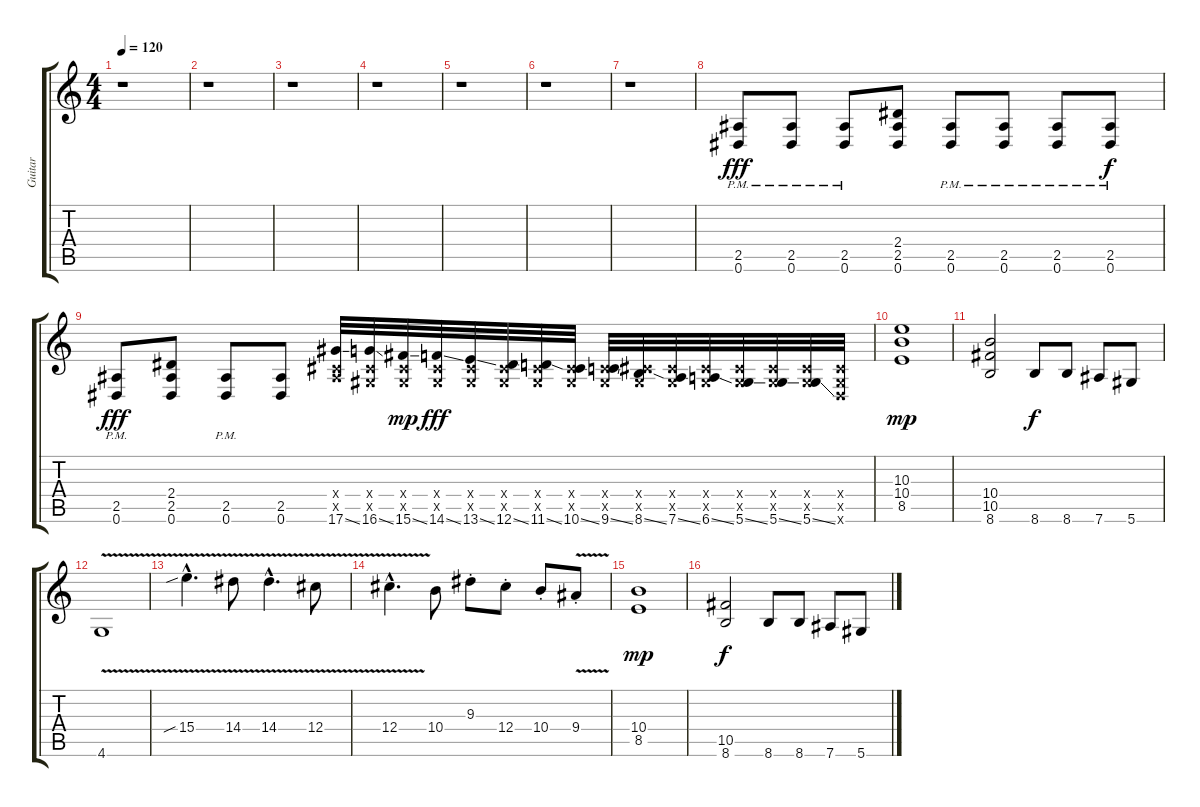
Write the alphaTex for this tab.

\track ("Guitar" "Guitar") {instrument distortionguitar}
\staff {score tabs}
\tuning (Eb4 Bb3 Gb3 Db3 Ab2 Eb2) {hide}
\ts (4 4)
\tempo 120
\clef g2
\ks c
r.1{dy fff} |
r.1 |
r.1 |
r.1 |
r.1 |
r.1 |
r.1 |
\section ("" "")
(2.5{pm} 0.6{pm}).8 (2.5{pm} 0.6{pm}).8 (2.5{pm} 0.6{pm}).8 (2.4 2.5 0.6).8 (2.5{pm} 0.6{pm}).8 (2.5{pm} 0.6{pm}).8 (2.5{pm} 0.6{pm}).8 (2.5{pm} 0.6{pm}).8{dy f} |
(2.5{pm} 0.6{pm}).8{dy fff} (2.4 2.5 0.6).8 (2.5{pm} 0.6{pm}).8 (2.5 0.6).8 (0.4{x} 2.5{x} 17.6{ss}).32 (0.4{x} 0.5{x} 16.6{ss}).32 (0.4{x} 0.5{x} 15.6{ss}).32{dy mp} (0.4{x} 0.5{x} 14.6{ss}).32{dy fff} (0.4{x} 0.5{x} 13.6{ss}).32 (0.4{x} 0.5{x} 12.6{ss}).32 (0.4{x} 0.5{x} 11.6{ss}).32 (0.4{x} 0.5{x} 10.6{ss}).32 (0.4{x} 0.5{x} 9.6{ss}).32 (0.4{x} 0.5{x} 8.6{ss}).32 (0.4{x} 0.5{x} 7.6{ss}).32 (0.4{x} 0.5{x} 6.6{ss}).32 (0.4{x} 0.5{x} 5.6{ss}).32 (0.4{x} 0.5{x} 5.6{ss}).32 (0.4{x} 0.5{x} 5.6{ss}).32 (0.4{x} 0.5{x} 0.6{x}).32 |
(10.3 10.4 8.5).1{dy mp} |
(10.4 10.5 8.6).2 8.6.8{dy f} 8.6.8 7.6.8 5.6.8 |
4.6{v}.1 |
15.4{v sib hac}.4{d} 14.4{v}.8 14.4{v hac}.4{d} 12.4{v}.8 |
12.4{v hac}.4{d} 10.4.8 9.3{st}.8 12.4{st}.8 10.4{st}.8 9.4{v st}.8 |
(10.4 8.5).1{dy mp} |
(10.5 8.6).2{dy f} 8.6.8 8.6.8 7.6.8 5.6.8
